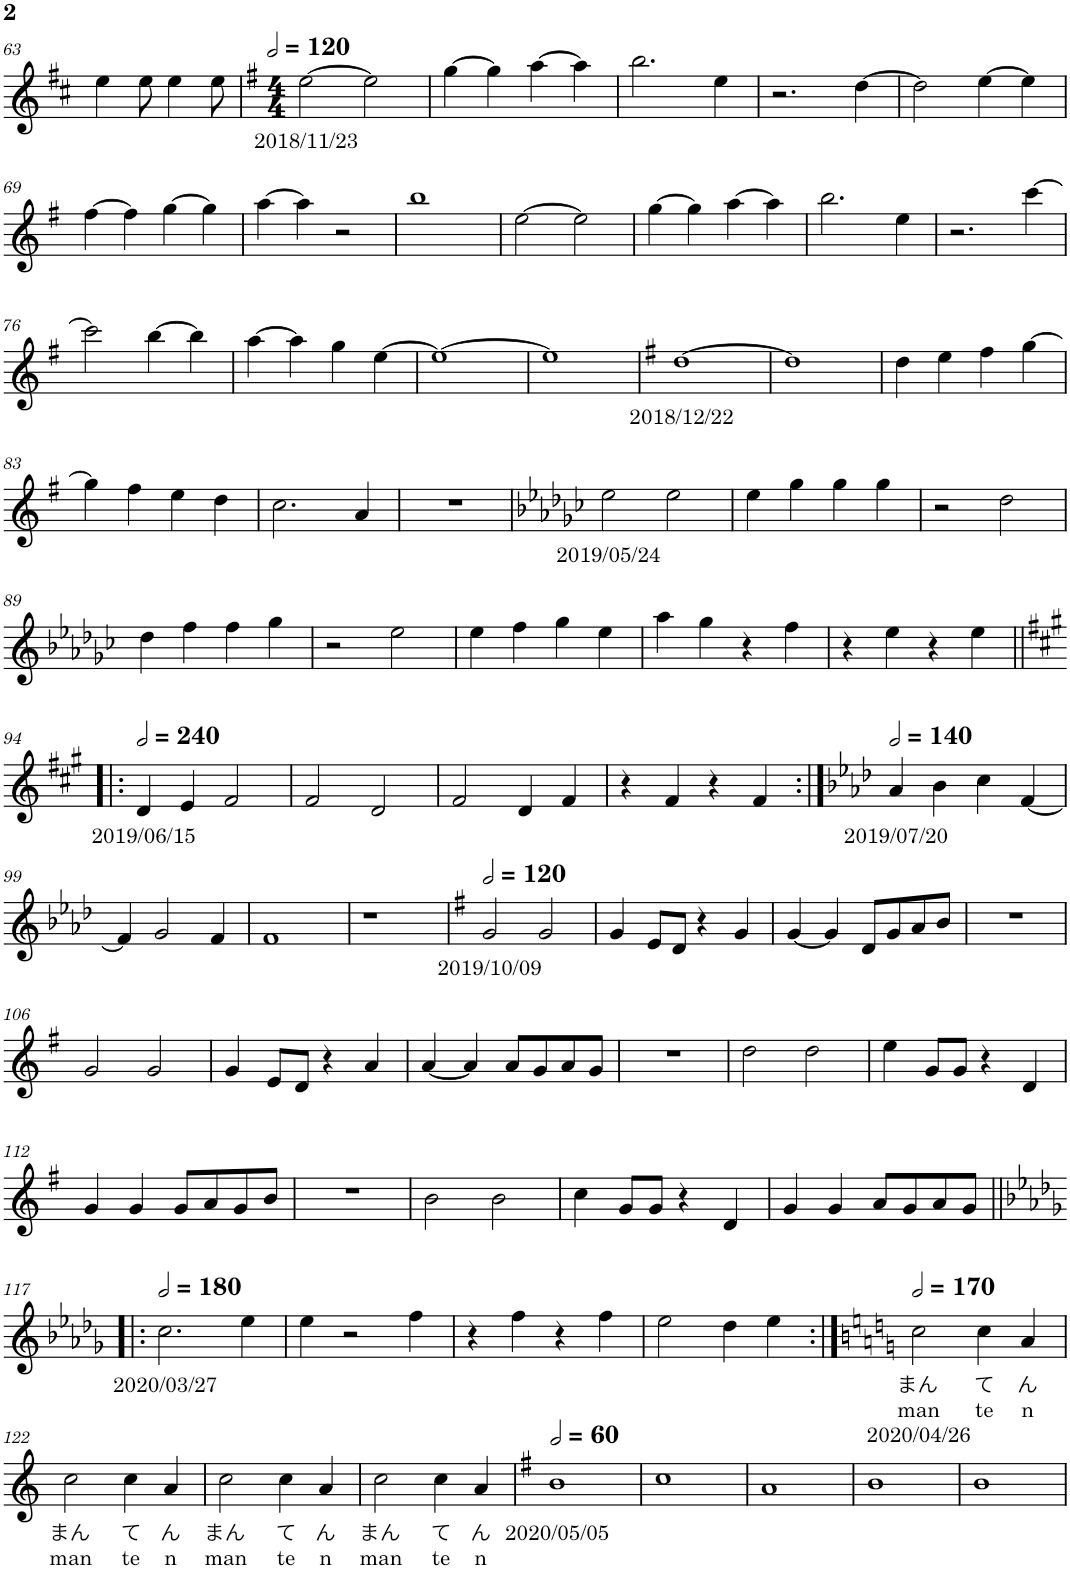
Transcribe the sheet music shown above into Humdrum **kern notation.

**kern	**text	**text	**text
*part1	*part1	*part1	*part1
*staff1	*staff1	*staff1	*staff1
*I"Piano	*	*	*
*I'Pno.	*	*	*
!!LO:PB:g=z
*clefG2	*	*	*
*k[f#c#]	*	*	*
*M3/4	*	*	*
=63	=63	=63	=63
4ee\	.	.	.
8ee\	.	.	.
4ee\	.	.	.
8ee\	.	.	.
=64	=64	=64	=64
*k[f#]	*	*	*
*M4/4	*	*	*
*MM240	*	*	*
!	!LO:LY:b	!	!
[2ee\	2018/11/23	.	.
2ee\]	.	.	.
=65	=65	=65	=65
[4gg\	.	.	.
4gg\]	.	.	.
[4aa\	.	.	.
4aa\]	.	.	.
=66	=66	=66	=66
2.bb\	.	.	.
4ee\	.	.	.
=67	=67	=67	=67
2.r	.	.	.
[4dd\	.	.	.
=68	=68	=68	=68
2dd\]	.	.	.
[4ee\	.	.	.
4ee\]	.	.	.
!!LO:LB:g=z
=69	=69	=69	=69
[4ff#\	.	.	.
4ff#\]	.	.	.
[4gg\	.	.	.
4gg\]	.	.	.
=70	=70	=70	=70
[4aa\	.	.	.
4aa\]	.	.	.
2r	.	.	.
=71	=71	=71	=71
1bb	.	.	.
=72	=72	=72	=72
[2ee\	.	.	.
2ee\]	.	.	.
=73	=73	=73	=73
[4gg\	.	.	.
4gg\]	.	.	.
[4aa\	.	.	.
4aa\]	.	.	.
=74	=74	=74	=74
2.bb\	.	.	.
4ee\	.	.	.
=75	=75	=75	=75
2.r	.	.	.
[4ccc\	.	.	.
!!LO:LB:g=z
=76	=76	=76	=76
2ccc\]	.	.	.
[4bb\	.	.	.
4bb\]	.	.	.
=77	=77	=77	=77
[4aa\	.	.	.
4aa\]	.	.	.
4gg\	.	.	.
[4ee\	.	.	.
=78	=78	=78	=78
1ee_	.	.	.
=79	=79	=79	=79
1ee]	.	.	.
=80	=80	=80	=80
*k[f#]	*	*	*
!	!LO:LY:b	!	!
[1dd	2018/12/22	.	.
=81	=81	=81	=81
1dd]	.	.	.
=82	=82	=82	=82
4dd\	.	.	.
4ee\	.	.	.
4ff#\	.	.	.
[4gg\	.	.	.
!!LO:LB:g=z
=83	=83	=83	=83
4gg\]	.	.	.
4ff#\	.	.	.
4ee\	.	.	.
4dd\	.	.	.
=84	=84	=84	=84
2.cc\	.	.	.
4a/	.	.	.
=85	=85	=85	=85
1r	.	.	.
=86	=86	=86	=86
*k[b-e-a-d-g-c-]	*	*	*
!	!LO:LY:b	!	!
2ee-\	2019/05/24	.	.
2ee-\	.	.	.
=87	=87	=87	=87
4ee-\	.	.	.
4gg-\	.	.	.
4gg-\	.	.	.
4gg-\	.	.	.
=88	=88	=88	=88
2r	.	.	.
2dd-\	.	.	.
!!LO:LB:g=z
=89	=89	=89	=89
4dd-\	.	.	.
4ff\	.	.	.
4ff\	.	.	.
4gg-\	.	.	.
=90	=90	=90	=90
2r	.	.	.
2ee-\	.	.	.
=91	=91	=91	=91
4ee-\	.	.	.
4ff\	.	.	.
4gg-\	.	.	.
4ee-\	.	.	.
=92	=92	=92	=92
4aa-\	.	.	.
4gg-\	.	.	.
4r	.	.	.
4ff\	.	.	.
=93	=93	=93	=93
4r	.	.	.
4ee-\	.	.	.
4r	.	.	.
4ee-\	.	.	.
!!LO:LB:g=z
=94!|:	=94!|:	=94!|:	=94!|:
*k[f#c#g#]	*	*	*
*MM480	*	*	*
!	!LO:LY:b	!	!
4d/	2019/06/15	.	.
4e/	.	.	.
2f#/	.	.	.
=95	=95	=95	=95
2f#/	.	.	.
2d/	.	.	.
=96	=96	=96	=96
2f#/	.	.	.
4d/	.	.	.
4f#/	.	.	.
=97	=97	=97	=97
4r	.	.	.
4f#/	.	.	.
4r	.	.	.
4f#/	.	.	.
=98:|!	=98:|!	=98:|!	=98:|!
*k[b-e-a-d-]	*	*	*
*MM280	*	*	*
!	!LO:LY:b	!	!
4a-/	2019/07/20	.	.
4b-\	.	.	.
4cc\	.	.	.
[4f/	.	.	.
!!LO:LB:g=z
=99	=99	=99	=99
4f/]	.	.	.
2g/	.	.	.
4f/	.	.	.
=100	=100	=100	=100
1f	.	.	.
=101	=101	=101	=101
1r	.	.	.
=102	=102	=102	=102
*k[f#]	*	*	*
*MM240	*	*	*
!	!LO:LY:b	!	!
2g/	2019/10/09	.	.
2g/	.	.	.
=103	=103	=103	=103
4g/	.	.	.
8e/L	.	.	.
8d/J	.	.	.
4r	.	.	.
4g/	.	.	.
=104	=104	=104	=104
[4g/	.	.	.
4g/]	.	.	.
8d/L	.	.	.
8g/	.	.	.
8a/	.	.	.
8b/J	.	.	.
=105	=105	=105	=105
1r	.	.	.
!!LO:LB:g=z
=106	=106	=106	=106
2g/	.	.	.
2g/	.	.	.
=107	=107	=107	=107
4g/	.	.	.
8e/L	.	.	.
8d/J	.	.	.
4r	.	.	.
4a/	.	.	.
=108	=108	=108	=108
[4a/	.	.	.
4a/]	.	.	.
8a/L	.	.	.
8g/	.	.	.
8a/	.	.	.
8g/J	.	.	.
=109	=109	=109	=109
1r	.	.	.
=110	=110	=110	=110
2dd\	.	.	.
2dd\	.	.	.
=111	=111	=111	=111
4ee\	.	.	.
8g/L	.	.	.
8g/J	.	.	.
4r	.	.	.
4d/	.	.	.
!!LO:LB:g=z
=112	=112	=112	=112
4g/	.	.	.
4g/	.	.	.
8g/L	.	.	.
8a/	.	.	.
8g/	.	.	.
8b/J	.	.	.
=113	=113	=113	=113
1r	.	.	.
=114	=114	=114	=114
2b\	.	.	.
2b\	.	.	.
=115	=115	=115	=115
4cc\	.	.	.
8g/L	.	.	.
8g/J	.	.	.
4r	.	.	.
4d/	.	.	.
=116	=116	=116	=116
4g/	.	.	.
4g/	.	.	.
8a/L	.	.	.
8g/	.	.	.
8a/	.	.	.
8g/J	.	.	.
!!LO:LB:g=z
=117!|:	=117!|:	=117!|:	=117!|:
*k[b-e-a-d-g-]	*	*	*
*MM360	*	*	*
!	!LO:LY:b	!	!
2.cc\	2020/03/27	.	.
4ee-\	.	.	.
=118	=118	=118	=118
4ee-\	.	.	.
2r	.	.	.
4ff\	.	.	.
=119	=119	=119	=119
4r	.	.	.
4ff\	.	.	.
4r	.	.	.
4ff\	.	.	.
=120	=120	=120	=120
2ee-\	.	.	.
4dd-\	.	.	.
4ee-\	.	.	.
=121:|!	=121:|!	=121:|!	=121:|!
*k[]	*	*	*
*MM340	*	*	*
!	!LO:LY:b	!LO:LY:b	!LO:LY:b
2cc\	まん	man	2020/04/26
!	!LO:LY:b	!LO:LY:b	!
4cc\	て	te	.
!	!LO:LY:b	!LO:LY:b	!
4a/	ん	n	.
!!LO:LB:g=z
=122	=122	=122	=122
!	!LO:LY:b	!LO:LY:b	!
2cc\	まん	man	.
!	!LO:LY:b	!LO:LY:b	!
4cc\	て	te	.
!	!LO:LY:b	!LO:LY:b	!
4a/	ん	n	.
=123	=123	=123	=123
!	!LO:LY:b	!LO:LY:b	!
2cc\	まん	man	.
!	!LO:LY:b	!LO:LY:b	!
4cc\	て	te	.
!	!LO:LY:b	!LO:LY:b	!
4a/	ん	n	.
=124	=124	=124	=124
!	!LO:LY:b	!LO:LY:b	!
2cc\	まん	man	.
!	!LO:LY:b	!LO:LY:b	!
4cc\	て	te	.
!	!LO:LY:b	!LO:LY:b	!
4a/	ん	n	.
=125	=125	=125	=125
*k[f#]	*	*	*
*MM120	*	*	*
!	!LO:LY:b	!	!
1b	2020/05/05	.	.
=126	=126	=126	=126
1cc	.	.	.
=127	=127	=127	=127
1a	.	.	.
=128	=128	=128	=128
1b	.	.	.
=129	=129	=129	=129
1b	.	.	.
=	=	=	=
*-	*-	*-	*-
